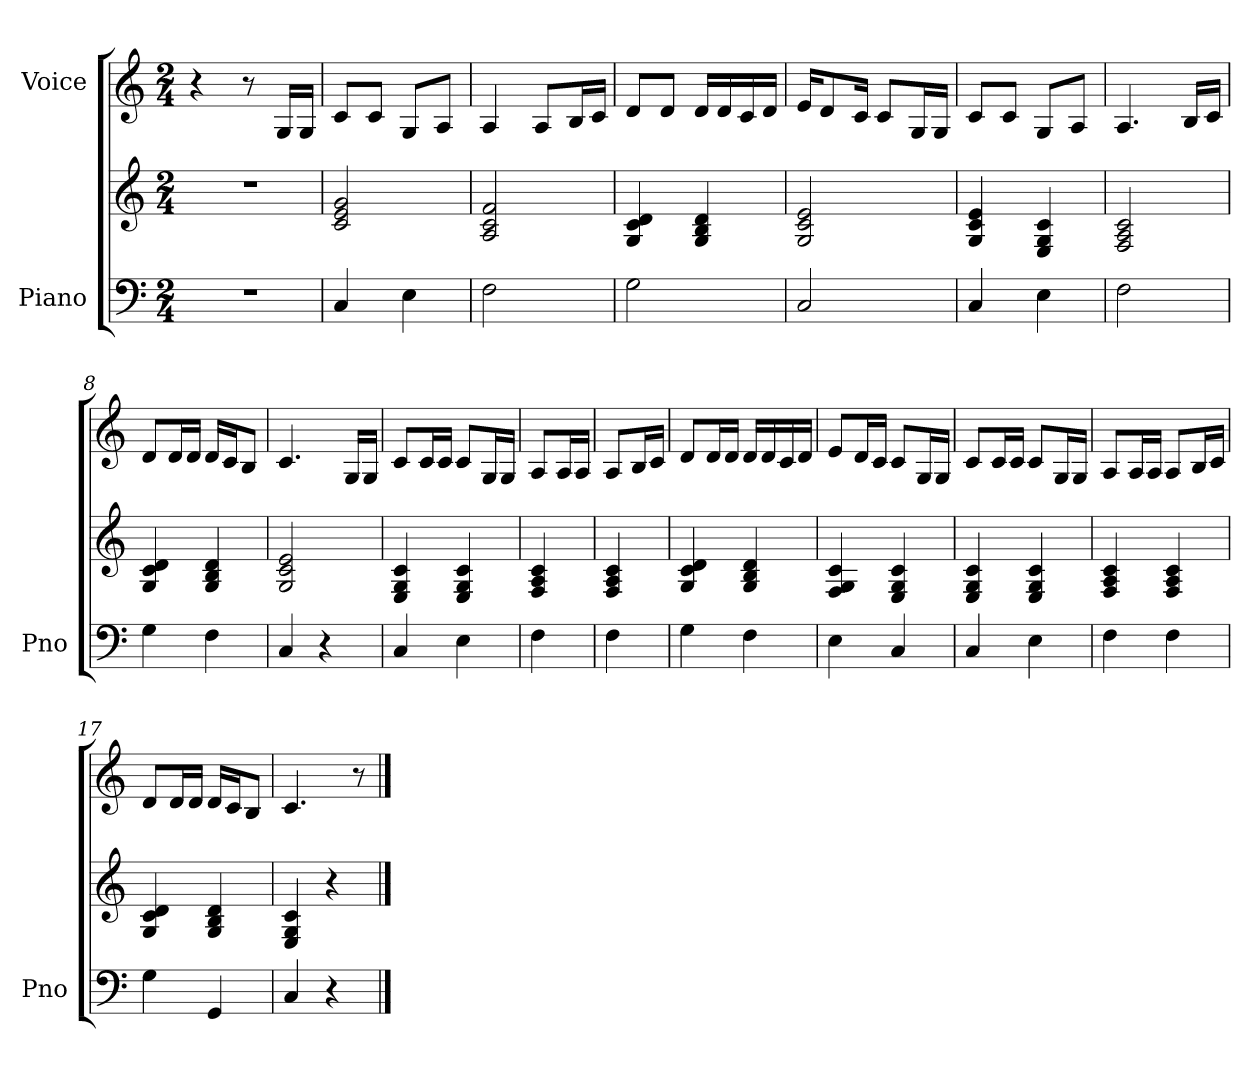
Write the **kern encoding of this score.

**kern	**kern	**kern
*part2	*part2	*part1
*staff3	*staff2	*staff1
*I"Piano	*	*I"Voice
*I'Pno	*	*
*clefF4	*clefG2	*clefG2
*k[]	*k[]	*k[]
*M2/4	*M2/4	*M2/4
=1	=1	=1
2r	2r	4r
.	.	8r
.	.	16G/LL
.	.	16G/JJ
=2	=2	=2
4C/	2c/ 2e/ 2g/	8c/L
.	.	8c/J
4E\	.	8G/L
.	.	8A/J
=3	=3	=3
2F\	2A/ 2c/ 2f/	4A/
.	.	8A/L
.	.	16B/L
.	.	16c/JJ
=4	=4	=4
2G\	4G/ 4c/ 4d/	8d/L
.	.	8d/J
.	4G/ 4B/ 4d/	16d/LL
.	.	16d/
.	.	16c/
.	.	16d/JJ
=5	=5	=5
2C/	2G/ 2c/ 2e/	16e/KL
.	.	8d/
.	.	16c/Jk
.	.	8c/L
.	.	16G/L
.	.	16G/JJ
=6	=6	=6
4C/	4G/ 4c/ 4e/	8c/L
.	.	8c/J
4E\	4E/ 4G/ 4c/	8G/L
.	.	8A/J
=7	=7	=7
2F\	2F/ 2A/ 2c/	4.A/
.	.	16B/LL
.	.	16c/JJ
=8	=8	=8
4G\	4G/ 4c/ 4d/	8d/L
.	.	16d/L
.	.	16d/JJ
4F\	4G/ 4B/ 4d/	16d/LL
.	.	16c/J
.	.	8B/J
!!LO:LB:g=z
=9	=9	=9
4C/	2G/ 2c/ 2e/	4.c/
4r	.	.
.	.	16G/LL
.	.	16G/JJ
=10	=10	=10
4C/	4E/ 4G/ 4c/	8c/L
.	.	16c/L
.	.	16c/JJ
4E\	4E/ 4G/ 4c/	8c/L
.	.	16G/L
.	.	16G/JJ
=11	=11	=11
4F\	4F/ 4A/ 4c/	8A/L
.	.	16A/L
.	.	16A/JJ
=12	=12	=12
4F\	4F/ 4A/ 4c/	8A/L
.	.	16B/L
.	.	16c/JJ
=13	=13	=13
4G\	4G/ 4c/ 4d/	8d/L
.	.	16d/L
.	.	16d/JJ
4F\	4G/ 4B/ 4d/	16d/LL
.	.	16d/
.	.	16c/
.	.	16d/JJ
=14	=14	=14
4E\	4F/ 4G/ 4c/	8e/L
.	.	16d/L
.	.	16c/JJ
4C/	4E/ 4G/ 4c/	8c/L
.	.	16G/L
.	.	16G/JJ
=15	=15	=15
4C/	4E/ 4G/ 4c/	8c/L
.	.	16c/L
.	.	16c/JJ
4E\	4E/ 4G/ 4c/	8c/L
.	.	16G/L
.	.	16G/JJ
!!LO:LB:g=z
=16	=16	=16
4F\	4F/ 4A/ 4c/	8A/L
.	.	16A/L
.	.	16A/JJ
4F\	4F/ 4A/ 4c/	8A/L
.	.	16B/L
.	.	16c/JJ
=17	=17	=17
4G\	4G/ 4c/ 4d/	8d/L
.	.	16d/L
.	.	16d/JJ
4GG/	4G/ 4B/ 4d/	16d/LL
.	.	16c/J
.	.	8B/J
=18	=18	=18
4C/	4E/ 4G/ 4c/	4.c/
4r	4r	.
.	.	8r
==	==	==
*-	*-	*-
